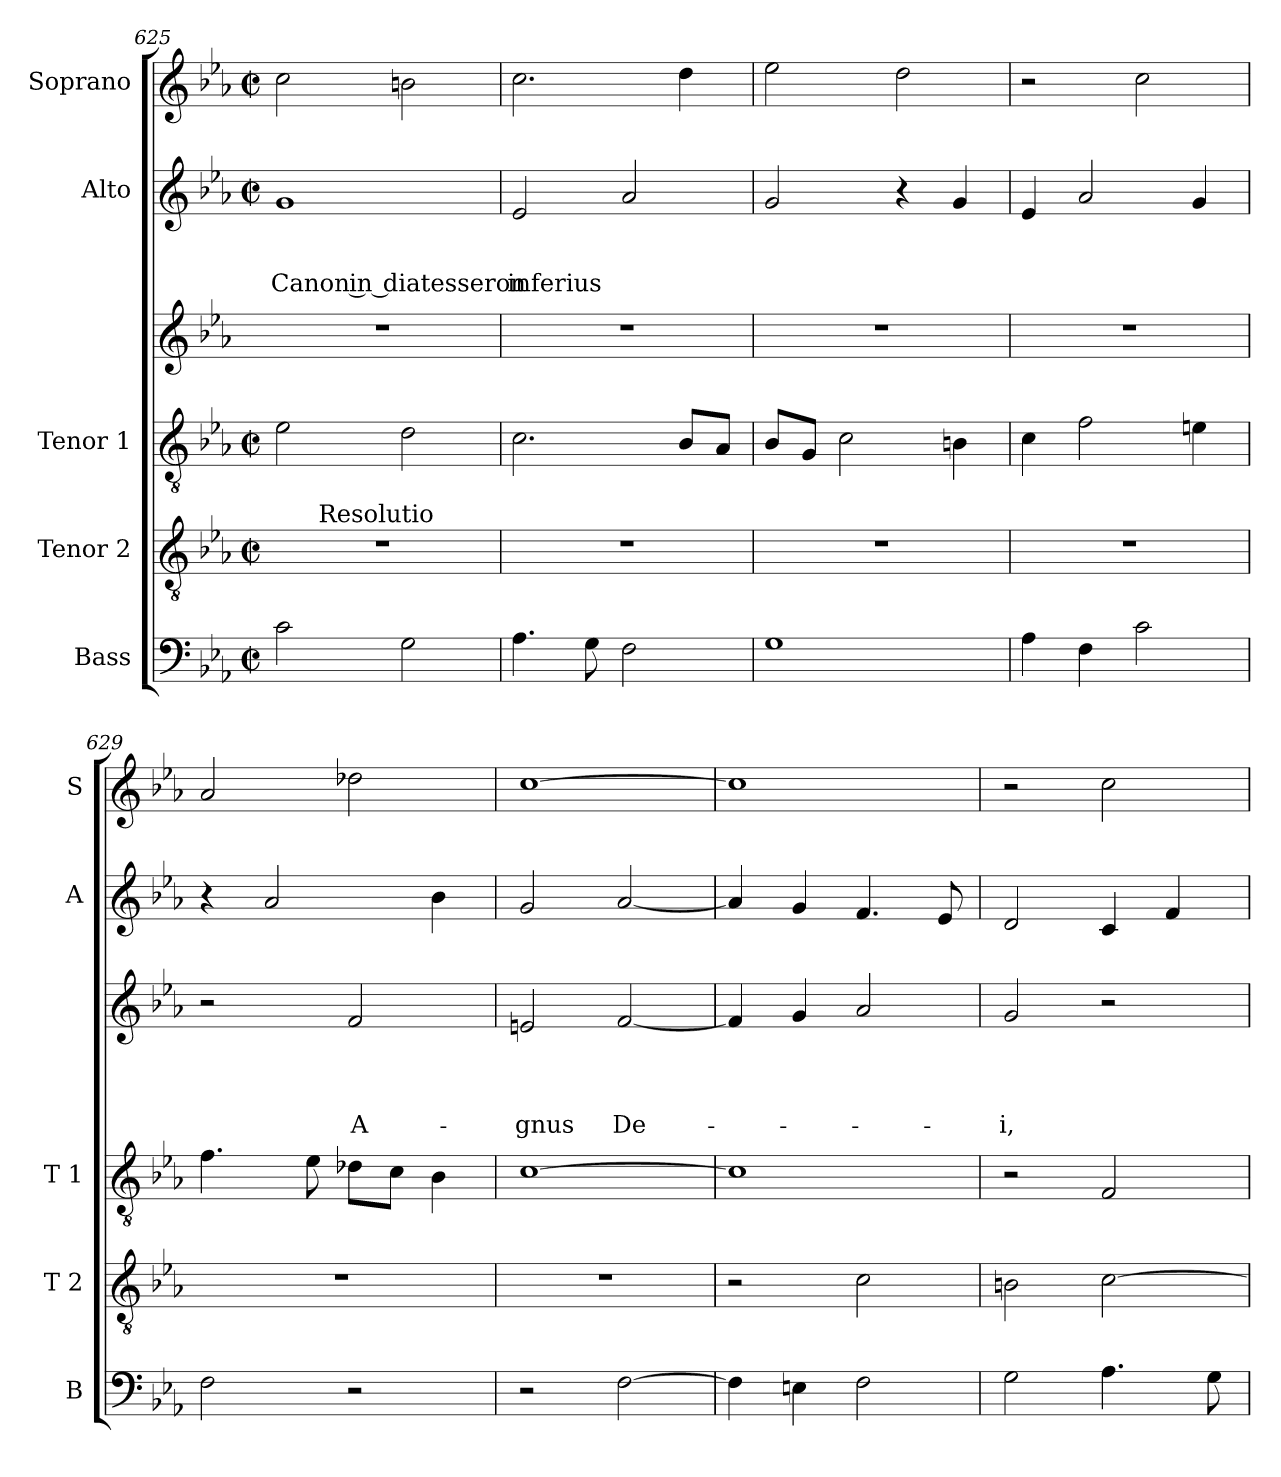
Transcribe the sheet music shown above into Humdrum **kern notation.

**kern	**kern	**kern	**kern	**text	**text	**text	**text	**kern	**text	**text	**text	**kern
*part6	*part5	*part4	*part3	*part3	*part3	*part3	*part3	*part2	*part2	*part2	*part2	*part1
*staff6	*staff5	*staff4	*staff3	*staff3	*staff3	*staff3	*staff3	*staff2	*staff2	*staff2	*staff2	*staff1
*I"Bass	*I"Tenor 2	*I"Tenor 1	*	*	*	*	*	*I"Alto	*	*	*	*I"Soprano
*I'B	*I'T 2	*I'T 1	*	*	*	*	*	*I'A	*	*	*	*I'S
!!LO:PB:g=z
*clefF4	*clefGv2	*clefGv2	*clefG2	*	*	*	*	*clefG2	*	*	*	*clefG2
*k[b-e-a-]	*k[b-e-a-]	*k[b-e-a-]	*k[b-e-a-]	*	*	*	*	*k[b-e-a-]	*	*	*	*k[b-e-a-]
*E-:	*E-:	*E-:	*E-:	*	*	*	*	*E-:	*	*	*	*E-:
*M2/2	*M2/2	*M2/2	*	*	*	*	*	*M2/2	*	*	*	*M2/2
*met(c|)	*met(c|)	*met(c|)	*	*	*	*	*	*met(c|)	*	*	*	*met(c|)
=625	=625	=625	=625	=625	=625	=625	=625	=625	=625	=625	=625	=625
!	!	!	!	!	!	!	!	!	!	!	!LO:LY:b	!
*	*^	*	*	*	*	*	*	*	*	*	*	*
2c\	1r	8ryy	2e-\	1r	.	.	.	.	1g	.	.	Canon in diatesseron	2cc\
!	!	!LO:TX:a:t=Resolutio	!	!	!	!	!	!	!	!	!	!	!
.	.	2..ryy	.	.	.	.	.	.	.	.	.	.	.
2G\	.	.	2d\	.	.	.	.	.	.	.	.	.	2bn\
=626	=626	=626	=626	=626	=626	=626	=626	=626	=626	=626	=626	=626	=626
!	!	!	!	!	!	!	!	!	!	!	!	!LO:LY:b	!
*	*v	*v	*	*	*	*	*	*	*	*	*	*	*
4.A-\	1r	2.c\	1r	.	.	.	.	2e-/	.	.	inferius	2.cc\
8G\	.	.	.	.	.	.	.	.	.	.	.	.
2F\	.	.	.	.	.	.	.	2a-/	.	.	.	.
.	.	8B-/L	.	.	.	.	.	.	.	.	.	4dd\
.	.	8A-/J	.	.	.	.	.	.	.	.	.	.
=627	=627	=627	=627	=627	=627	=627	=627	=627	=627	=627	=627	=627
1G	1r	8B-/L	1r	.	.	.	.	2g/	.	.	.	2ee-\
.	.	8G/J	.	.	.	.	.	.	.	.	.	.
.	.	2c\	.	.	.	.	.	.	.	.	.	.
.	.	.	.	.	.	.	.	4r	.	.	.	2dd\
.	.	4Bn\	.	.	.	.	.	4g/	.	.	.	.
=628	=628	=628	=628	=628	=628	=628	=628	=628	=628	=628	=628	=628
4A-\	1r	4c\	1r	.	.	.	.	4e-/	.	.	.	2r
4F\	.	2f\	.	.	.	.	.	2a-/	.	.	.	.
2c\	.	.	.	.	.	.	.	.	.	.	.	2cc\
.	.	4en\	.	.	.	.	.	4g/	.	.	.	.
=629	=629	=629	=629	=629	=629	=629	=629	=629	=629	=629	=629	=629
2F\	1r	4.f\	2r	.	.	.	.	4r	.	.	.	2a-/
.	.	.	.	.	.	.	.	2a-/	.	.	.	.
.	.	8e-\	.	.	.	.	.	.	.	.	.	.
!	!	!	!	!	!	!	!LO:LY:b	!	!	!	!	!
2r	.	8d-X\L	2f/	.	.	.	A-	.	.	.	.	2dd-X\
.	.	8c\J	.	.	.	.	.	.	.	.	.	.
.	.	4B-\	.	.	.	.	.	4b-\	.	.	.	.
=630	=630	=630	=630	=630	=630	=630	=630	=630	=630	=630	=630	=630
!	!	!	!	!	!	!	!LO:LY:b	!	!	!	!	!
2r	1r	[<1c	2en/	.	.	.	-gnus	2g/	.	.	.	[<1cc
!	!	!	!	!	!	!	!LO:LY:b	!	!	!	!	!
[<2F\	.	.	[<2f/	.	.	.	De-	[<2a-/	.	.	.	.
!!LO:LB:g=z
=631	=631	=631	=631	=631	=631	=631	=631	=631	=631	=631	=631	=631
4F\]	2r	1c]	4f/]	.	.	.	.	4a-/]	.	.	.	1cc]
4En\	.	.	4g/	.	.	.	.	4g/	.	.	.	.
2F\	2c\	.	2a-/	.	.	.	.	4.f/	.	.	.	.
.	.	.	.	.	.	.	.	8e-/	.	.	.	.
=632	=632	=632	=632	=632	=632	=632	=632	=632	=632	=632	=632	=632
!	!	!	!	!	!	!	!LO:LY:b	!	!	!	!	!
2G\	2Bn\	2r	2g/	.	.	.	-i,	2d/	.	.	.	2r
4.A-\	[>2c\	2F/	2r	.	.	.	.	4c/	.	.	.	2cc\
.	.	.	.	.	.	.	.	4f/	.	.	.	.
8G\	.	.	.	.	.	.	.	.	.	.	.	.
=	=	=	=	=	=	=	=	=	=	=	=	=
*-	*-	*-	*-	*-	*-	*-	*-	*-	*-	*-	*-	*-
